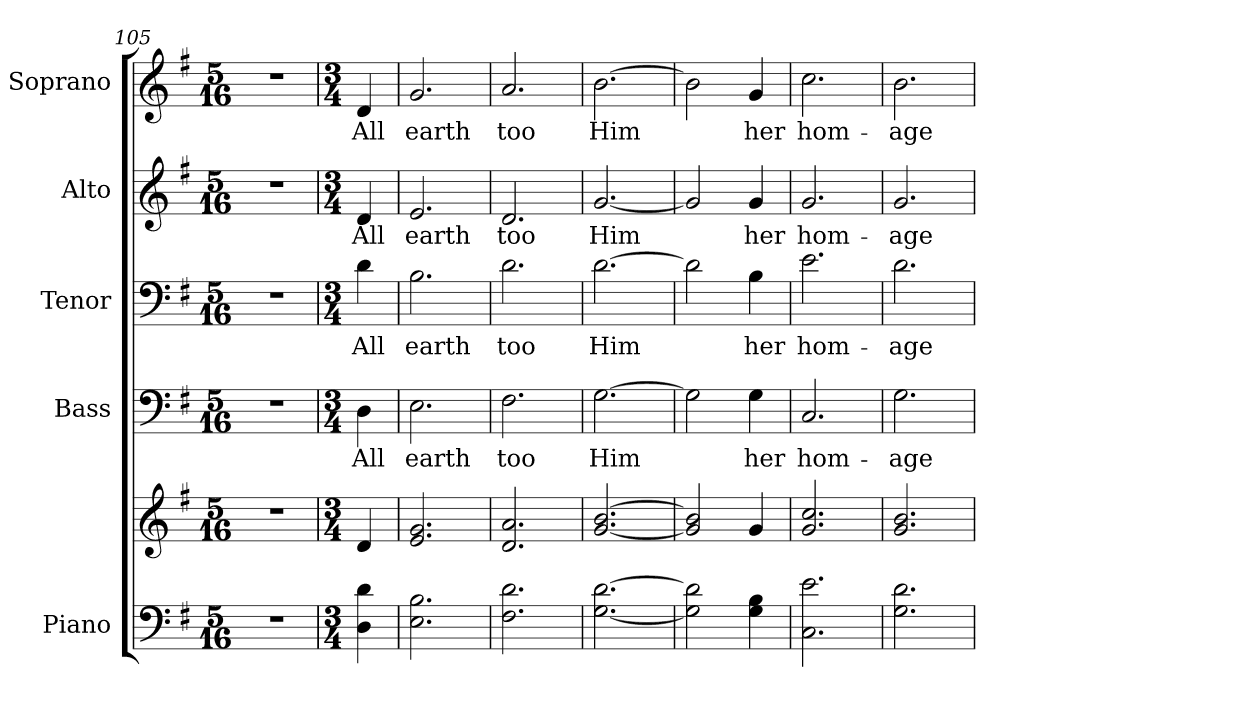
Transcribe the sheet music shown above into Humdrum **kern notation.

**kern	**kern	**kern	**text	**kern	**text	**kern	**text	**kern	**text
*part5	*part5	*part4	*part4	*part3	*part3	*part2	*part2	*part1	*part1
*staff6	*staff5	*staff4	*staff4	*staff3	*staff3	*staff2	*staff2	*staff1	*staff1
*I"Piano	*	*I"Bass	*	*I"Tenor	*	*I"Alto	*	*I"Soprano	*
*I'Pno.	*	*I'B.	*	*I'T.	*	*I'A.	*	*I'S.	*
*clefF4	*clefG2	*clefF4	*	*clefF4	*	*clefG2	*	*clefG2	*
*k[f#]	*k[f#]	*k[f#]	*	*k[f#]	*	*k[f#]	*	*k[f#]	*
*G:	*G:	*G:	*	*G:	*	*G:	*	*G:	*
*M5/16	*M5/16	*M5/16	*	*M5/16	*	*M5/16	*	*M5/16	*
=105	=105	=105	=105	=105	=105	=105	=105	=105	=105
!LO:N:vis=1	!LO:N:vis=1	!LO:N:vis=1	!	!LO:N:vis=1	!	!LO:N:vis=1	!	!LO:N:vis=1	!
16%5r	16%5r	16%5r	.	16%5r	.	16%5r	.	16%5r	.
=106	=106	=106	=106	=106	=106	=106	=106	=106	=106
*M3/4	*M3/4	*M3/4	*	*M3/4	*	*M3/4	*	*M3/4	*
!	!	!	!LO:LY:b:color=#000000	!	!	!	!	!	!
!	!	!	!	!	!LO:LY:b:color=#000000	!	!	!	!
!	!	!	!	!	!	!	!LO:LY:b:color=#000000	!	!
*	*	*	*	*	*	*	*	*MM250	*
!	!	!	!	!	!	!	!	!	!LO:LY:b:color=#000000
4Di\ 4di	4di/	4Di\	All	4di\	All	4di/	All	4di/	All
!!LO:PB:g=z
=107	=107	=107	=107	=107	=107	=107	=107	=107	=107
!	!	!	!LO:LY:b:color=#000000	!	!	!	!	!	!
!	!	!	!	!	!LO:LY:b:color=#000000	!	!	!	!
!	!	!	!	!	!	!	!LO:LY:b:color=#000000	!	!
!	!	!	!	!	!	!	!	!	!LO:LY:b:color=#000000
2.Ei\ 2.Bi	2.ei/ 2.gi	2.Ei\	earth	2.Bi\	earth	2.ei/	earth	2.gi/	earth
=108	=108	=108	=108	=108	=108	=108	=108	=108	=108
!	!	!	!LO:LY:b:color=#000000	!	!	!	!	!	!
!	!	!	!	!	!LO:LY:b:color=#000000	!	!	!	!
!	!	!	!	!	!	!	!LO:LY:b:color=#000000	!	!
!	!	!	!	!	!	!	!	!	!LO:LY:b:color=#000000
2.F#i\ 2.di	2.di/ 2.ai	2.F#i\	too	2.di\	too	2.di/	too	2.ai/	too
=109	=109	=109	=109	=109	=109	=109	=109	=109	=109
!	!	!	!LO:LY:b:color=#000000	!	!	!	!	!	!
!	!	!	!	!	!LO:LY:b:color=#000000	!	!	!	!
!	!	!	!	!	!	!	!LO:LY:b:color=#000000	!	!
!	!	!	!	!	!	!	!	!	!LO:LY:b:color=#000000
[<2.Gi\ [>2.di	[<2.gi/ [>2.bi	[>2.Gi\	Him	[>2.di\	Him	[<2.gi/	Him	[>2.bi\	Him
!!LO:PB:g=z
=110	=110	=110	=110	=110	=110	=110	=110	=110	=110
2Gi\] 2di]	2gi/] 2bi]	2Gi\]	.	2di\]	.	2gi/]	.	2bi\]	.
!	!	!	!LO:LY:b:color=#000000	!	!	!	!	!	!
!	!	!	!	!	!LO:LY:b:color=#000000	!	!	!	!
!	!	!	!	!	!	!	!LO:LY:b:color=#000000	!	!
!	!	!	!	!	!	!	!	!	!LO:LY:b:color=#000000
4Gi\ 4Bi	4gi/	4Gi\	her	4Bi\	her	4gi/	her	4gi/	her
=111	=111	=111	=111	=111	=111	=111	=111	=111	=111
!	!	!	!LO:LY:b:color=#000000	!	!	!	!	!	!
!	!	!	!	!	!LO:LY:b:color=#000000	!	!	!	!
!	!	!	!	!	!	!	!LO:LY:b:color=#000000	!	!
!	!	!	!	!	!	!	!	!	!LO:LY:b:color=#000000
2.Ci\ 2.ei	2.gi/ 2.cci	2.Ci/	hom-	2.ei\	hom-	2.gi/	hom-	2.cci\	hom-
=112	=112	=112	=112	=112	=112	=112	=112	=112	=112
!	!	!	!LO:LY:b:color=#000000	!	!	!	!	!	!
!	!	!	!	!	!LO:LY:b:color=#000000	!	!	!	!
!	!	!	!	!	!	!	!LO:LY:b:color=#000000	!	!
!	!	!	!	!	!	!	!	!	!LO:LY:b:color=#000000
2.Gi\ 2.di	2.gi/ 2.bi	2.Gi\	-age	2.di\	-age	2.gi/	-age	2.bi\	-age
=	=	=	=	=	=	=	=	=	=
*-	*-	*-	*-	*-	*-	*-	*-	*-	*-
